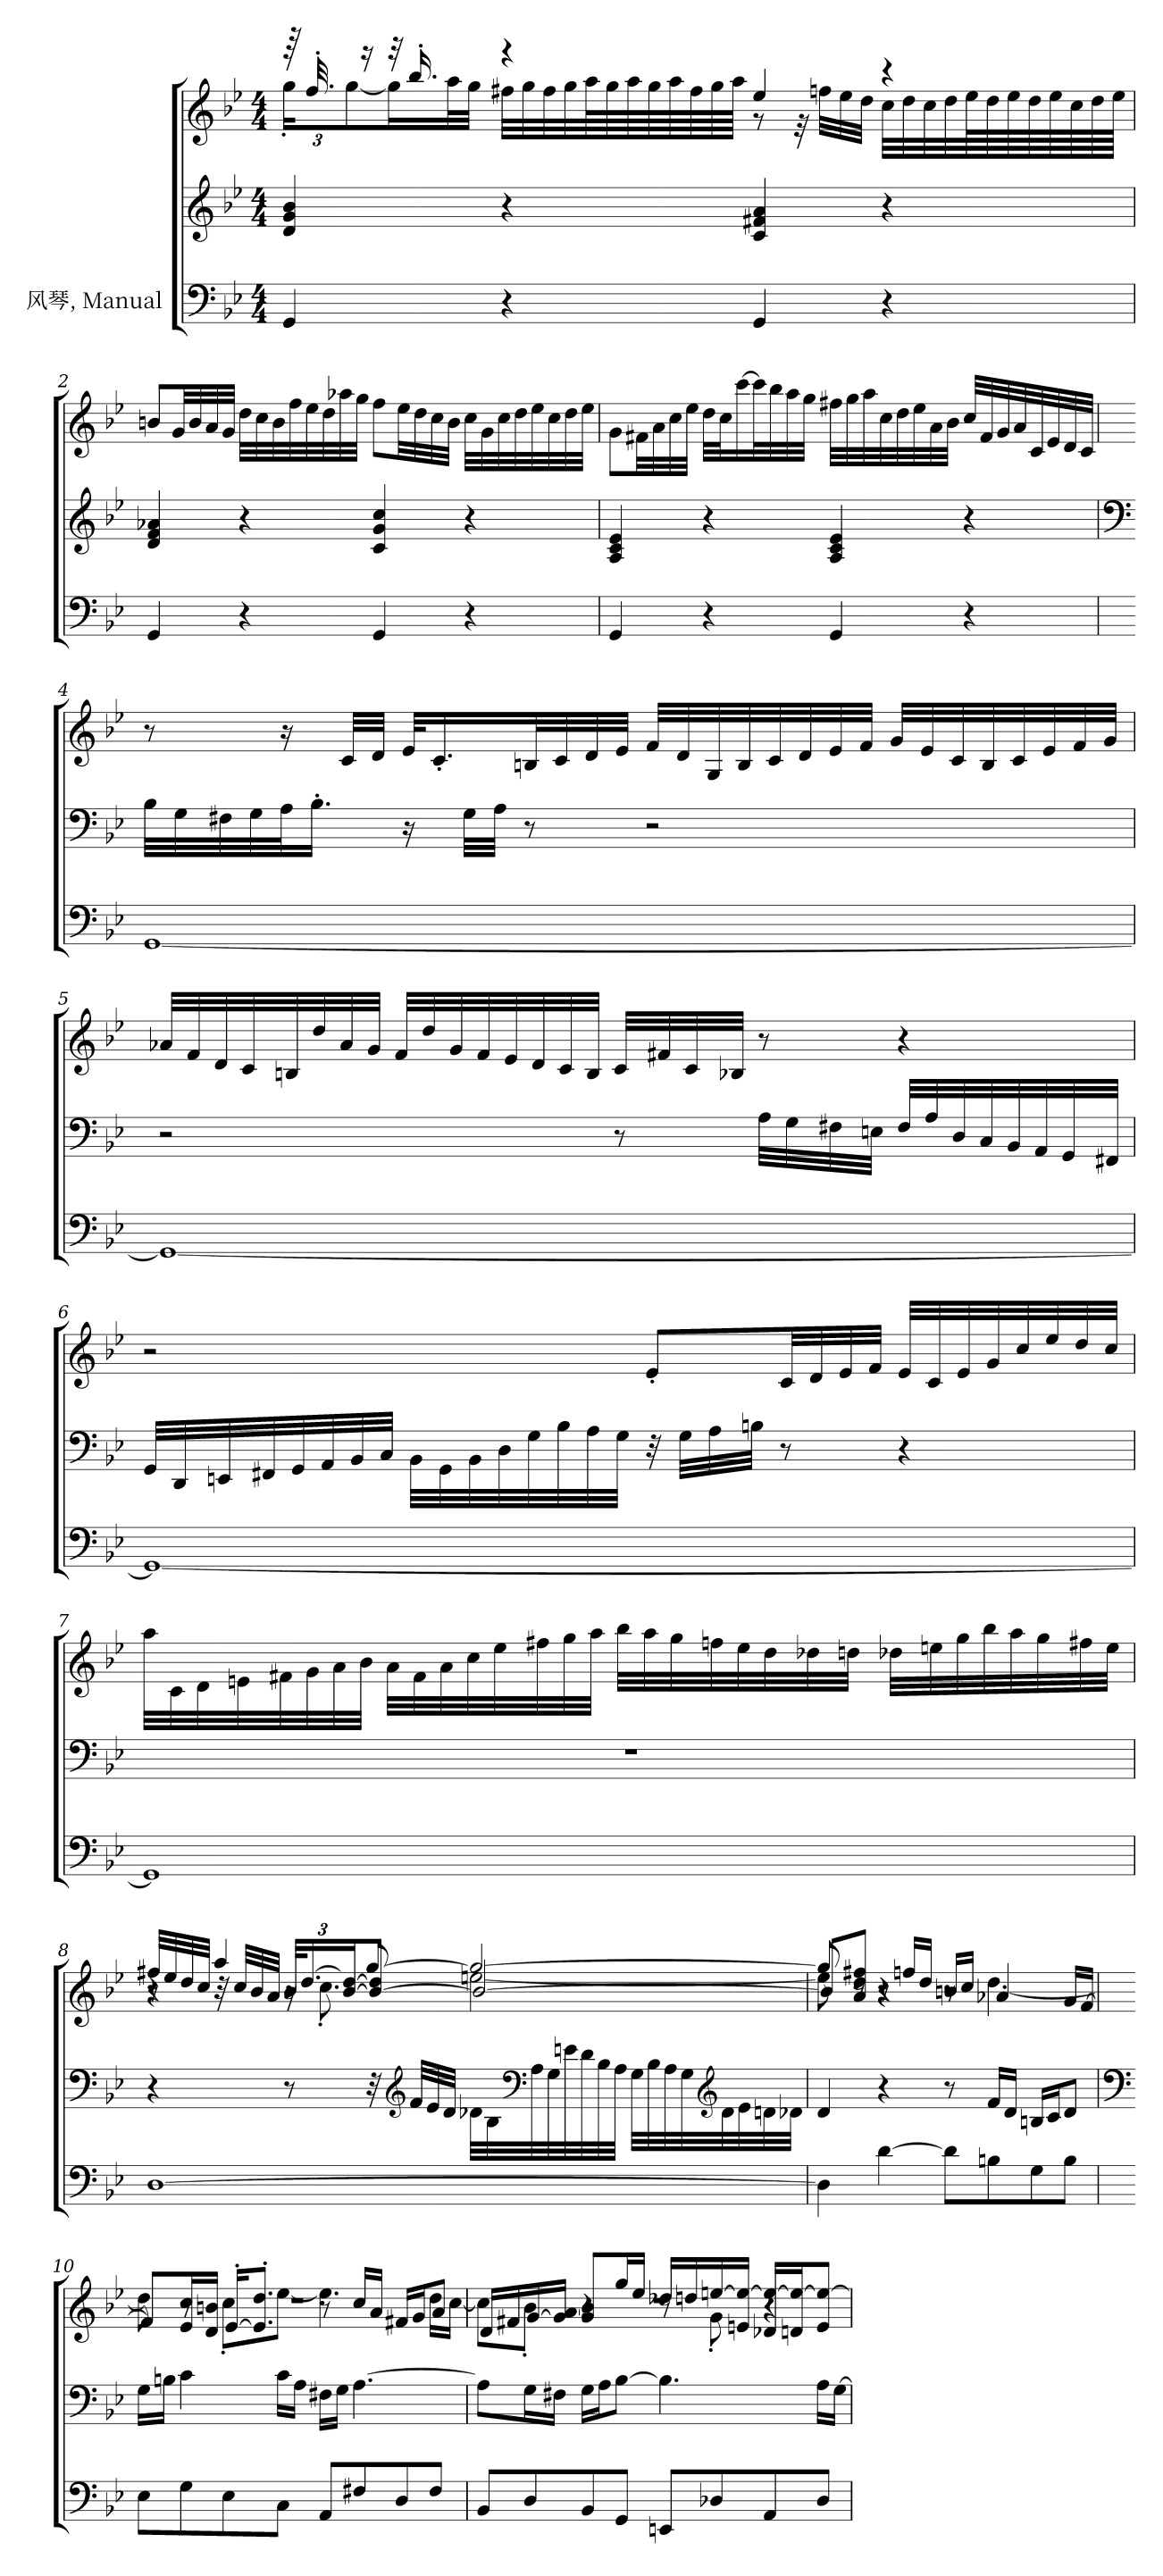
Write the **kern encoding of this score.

**kern	**kern	**kern
*part1	*part1	*part1
*staff3	*staff2	*staff1
*I"风琴, Manual	*	*
*clefF4	*clefG2	*clefG2
*k[b-e-]	*k[b-e-]	*k[b-e-]
*M4/4	*M4/4	*M4/4
*MM37	*MM37	*MM37
=1	=1	=1
*	*	*^
*	*	*	*Xbrackettup
4GG/	4d/ 4g/ 4b-/	64r	24gg'\KL
.	.	32.ff'/	.
.	.	.	[12gg\
.	.	16r	.
.	.	32r	16gg\L]
.	.	16.bb-'/	.
.	.	.	32aa\L
.	.	.	32gg\JJJ
4r	4r	4r	32ff#X\LLL
.	.	.	32gg\
.	.	.	32ff#\
.	.	.	32gg\
.	.	.	64aa\L
.	.	.	64gg\
.	.	.	64aa\
.	.	.	64gg\
.	.	.	64aa\
.	.	.	64ff#\
.	.	.	64gg\
.	.	.	64aa\JJJJ
4GG/	4c/ 4f#X/ 4a/	4ee-/	8r
.	.	.	32r
.	.	.	32ffn\LLL
.	.	.	32ee-\
.	.	.	32dd\JJJ
4r	4r	4r	32cc\LLL
.	.	.	32dd\
.	.	.	32cc\
.	.	.	32dd\
.	.	.	64ee-\L
.	.	.	64dd\
.	.	.	64ee-\
.	.	.	64dd\
.	.	.	64ee-\
.	.	.	64cc\
.	.	.	64dd\
.	.	.	64ee-\JJJJ
*	*	*v	*v
!!LO:LB:g=z
=2	=2	=2
4GG/	4d/ 4f/ 4a-X/	8bn/L
.	.	32g/LL
.	.	32b/
.	.	32a/
.	.	32g/JJJ
4r	4r	32dd\LLL
.	.	32cc\
.	.	32b\
.	.	32ff\
.	.	32ee-\
.	.	32dd\
.	.	32aa-X\
.	.	32gg\JJJ
4GG/	4c/ 4g/ 4cc/	8ff\L
.	.	32ee-\LL
.	.	32dd\
.	.	32cc\
.	.	32b\JJJ
4r	4r	32cc\LLL
.	.	32g\
.	.	32cc\
.	.	32dd\
.	.	32ee-\
.	.	32cc\
.	.	32dd\
.	.	32ee-\JJJ
!!LO:LB:g=z
=3	=3	=3
4GG/	4A/ 4c/ 4e-/	8g\L
.	.	32f#X\LL
.	.	32a\
.	.	32cc\
.	.	32ee-\JJJ
4r	4r	32dd\LLL
.	.	32cc\J
.	.	[16ccc\
.	.	32ccc\L]
.	.	32bb-\
.	.	32aa\
.	.	32gg\JJJ
4GG/	4A/ 4c/ 4e-/	32ff#X\LLL
.	.	32gg\
.	.	32aa\
.	.	32cc\
.	.	32dd\
.	.	32ee-\
.	.	32a\
.	.	32b-\JJJ
4r	4r	32cc/LLL
.	.	32f#/
.	.	32g/
.	.	32a/
.	.	32c/
.	.	32e-/
.	.	32d/
.	.	32c/JJJ
!!LO:LB:g=z
=4	=4	=4
*	*clefF4	*
[1GG	32B-\LLL	8r
.	32G\	.
.	32F#X\	.
.	32G\	.
.	32A\J	16r
.	16.B-'\JJ	.
.	.	32c/LLL
.	.	32d/JJJ
.	16r	32e-/KLL
.	.	16.c'/
.	32G\LLL	.
.	32A\JJJ	.
.	8r	32Bn/L
.	.	32c/
.	.	32d/
.	.	32e-/JJJ
.	2r	32f/LLL
.	.	32d/
.	.	32G/
.	.	32B/
.	.	32c/
.	.	32d/
.	.	32e-/
.	.	32f/JJJ
.	.	32g/LLL
.	.	32e-/
.	.	32c/
.	.	32B/
.	.	32c/
.	.	32e-/
.	.	32f/
.	.	32g/JJJ
!!LO:PB:g=z
=5	=5	=5
1GG_	2r	32a-X/LLL
.	.	32f/
.	.	32d/
.	.	32c/
.	.	32Bn/
.	.	32dd/
.	.	32a-/
.	.	32g/JJJ
.	.	32f/LLL
.	.	32dd/
.	.	32g/
.	.	32f/
.	.	32e-/
.	.	32d/
.	.	32c/
.	.	32B/JJJ
.	8r	32c/LLL
.	.	32f#X/
.	.	32c/
.	.	32B-X/JJJ
.	32A\LLL	8r
.	32G\	.
.	32F#X\	.
.	32En\JJJ	.
.	32F#/LLL	4r
.	32A/	.
.	32D/	.
.	32C/	.
.	32BB-/	.
.	32AA/	.
.	32GG/	.
.	32FF#X/JJJ	.
!!LO:LB:g=z
=6	=6	=6
1GG_	32GG/LLL	2r
.	32DD/	.
.	32EEn/	.
.	32FF#X/	.
.	32GG/	.
.	32AA/	.
.	32BB-/	.
.	32C/JJJ	.
.	32BB-\LLL	.
.	32GG\	.
.	32BB-\	.
.	32D\	.
.	32G\	.
.	32B-\	.
.	32A\	.
.	32G\JJJ	.
.	32r	8e-'/L
.	32G\LLL	.
.	32A\	.
.	32Bn\JJJ	.
.	8r	32c/LL
.	.	32d/
.	.	32e-/
.	.	32f/JJJ
.	4r	32e-/LLL
.	.	32c/
.	.	32e-/
.	.	32g/
.	.	32cc/
.	.	32ee-/
.	.	32dd/
.	.	32cc/JJJ
!!LO:LB:g=z
=7	=7	=7
1GG]	1r	32aa\LLL
.	.	32c\
.	.	32d\
.	.	32en\
.	.	32f#X\
.	.	32g\
.	.	32a\
.	.	32b-\JJJ
.	.	32a\LLL
.	.	32f#\
.	.	32a\
.	.	32cc\
.	.	32ee-\
.	.	32ff#X\
.	.	32gg\
.	.	32aa\JJJ
.	.	32bb-\LLL
.	.	32aa\
.	.	32gg\
.	.	32ffn\
.	.	32ee-\
.	.	32dd\
.	.	32dd-X\
.	.	32ddn\JJJ
.	.	32dd-X\LLL
.	.	32een\
.	.	32gg\
.	.	32bb-\
.	.	32aa\
.	.	32gg\
.	.	32ff#X\
.	.	32ee\JJJ
!!LO:LB:g=z
=8	=8	=8
*	*	*^
*	*	*	*^
[1D	4r	8r	4r	32ff#X/LLL
.	.	.	.	32ee-/
.	.	.	.	32dd/
.	.	.	.	32cc/JJJ
.	.	4aa/	.	32r
.	.	.	.	32cc/LLL
.	.	.	.	32b-/
.	.	.	.	32a/JJJ
.	8r	.	16r	48b-/KLL
.	.	.	.	[24.dd/
.	.	.	8.cc'\	.
.	.	.	.	[24b-/ 24dd/_J
.	32r	[8gg/	.	8b-/_ 8dd/]J
*	*clefG2	*	*	*
.	32f/LLL	.	.	.
.	32e-/	.	.	.
.	32d/JJJ	.	.	.
.	32d-X\LLL	2gg/_	[2een\	2b-/_
.	32B-\	.	.	.
*	*clefF4	*	*	*
.	32A\	.	.	.
.	32G\	.	.	.
.	32en\	.	.	.
.	32d-\	.	.	.
.	32B-\	.	.	.
.	32A\JJJ	.	.	.
.	32G\LLL	.	.	.
.	32B-\	.	.	.
.	32A\	.	.	.
.	32G\	.	.	.
*	*clefG2	*	*	*
.	32d-\	.	.	.
.	32e\	.	.	.
.	32dn\	.	.	.
.	32d-X\JJJ	.	.	.
!!LO:PB:g=z	!!	!!
=9	=9	=9	=9	=9
4D\]	4d/	8gg/]	8ee\]	8b-/L]
.	.	8r	8r	8a/ 8dd/ 8ff#X/J
[4d\	4r	4r	4r	8r
.	.	.	.	16ffn/LL
.	.	.	.	16dd/JJ
8d\L]	8r	2r	8r	16bn/LL
.	.	.	.	16cc/JJ
8Bn\	16f/LL	.	[4.dd\	4a-X/
.	16d/JJ	.	.	.
8G\	16Bn/LL	.	.	.
.	16c/J	.	.	.
8B\J	8d/J	.	.	16g/LL
.	.	.	.	[16f/JJ
=10	=10	=10	=10	=10
*	*clefF4	*	*	*
8E-\L	16G\LL	1r	8dd\]	8f/L]
.	16Bn\JJ	.	.	.
8G\	4c\	.	8r	16e-/ 16cc/L
.	.	.	.	16d/ 16bn/JJ
8E-\	.	.	8cc'\L	[16e-'/KL
.	.	.	.	8.e-/]' 8.dd/'J
8C\J	16c\LL	.	[8ee-\J	.
.	16A\JJ	.	.	.
8AA/L	16F#X\LL	.	4.ee-\]	8r
.	16G\JJ	.	.	.
8F#X/	[4.A\	.	.	16cc/LL
.	.	.	.	16a/JJ
8D/	.	.	.	16f#X/LL
.	.	.	.	16g/J
8F#/J	.	.	16dd\LL	8a/J
.	.	.	[16cc\JJ	.
!!LO:LB:g=z	!!	!!
=11	=11	=11	=11	=11
8BB-/L	8A\L]	1r	8cc\L]	16d/LL
.	.	.	.	16f#X/
8D/	16G\L	.	8b-'\J	[16g/
.	16F#X\JJ	.	.	16g/_ 16a/JJ
8BB-/	16G\LL	.	4r	8g/] 8b-/L
.	16A\J	.	.	.
8GG/J	[8B-\J	.	.	16gg/L
.	.	.	.	16ee-/JJ
8EEn/L	4.B-\]	.	8r	16dd-X/LL
.	.	.	.	16ddn/
8D-X/	.	.	8g'\	[16een/
.	.	.	.	16en/ 16ee/_JJ
8AA/	.	.	4r	16d-X/ 16ee/_LL
.	.	.	.	16dn/ 16ee/_J
8D-/J	16A\LL	.	.	8e/ 8ee/_J
.	[16G\JJ	.	.	.
*	*	*v	*v	*v
=	=	=
*-	*-	*-
